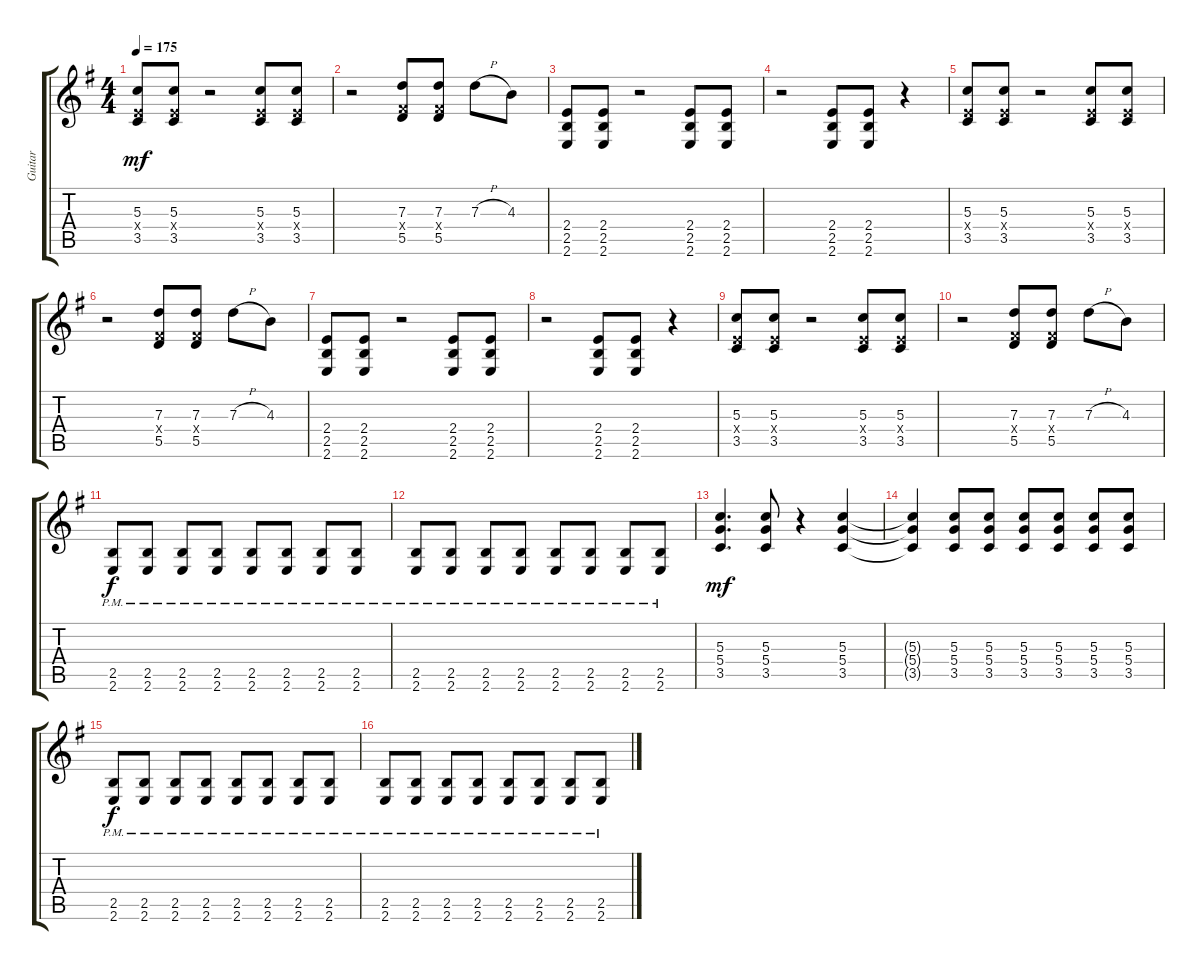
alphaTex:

\track ("Guitar" "Guitar") {instrument electricguitarjazz}
\staff {score tabs}
\tuning (E4 B3 G3 D3 A2 D2) {hide}
\ts (4 4)
\tempo 175
\clef g2
\ks g
(5.3 2.4{x} 3.5).8{dy mf} (5.3 2.4{x} 3.5).8 r.2 (5.3 2.4{x} 3.5).8 (5.3 2.4{x} 3.5).8 |
r.2 (7.3 4.4{x} 5.5).8 (7.3 4.4{x} 5.5).8 7.3{h}.8 4.3.8 |
(2.4 2.5 2.6).8 (2.4 2.5 2.6).8 r.2 (2.4 2.5 2.6).8 (2.4 2.5 2.6).8 |
r.2 (2.4 2.5 2.6).8 (2.4 2.5 2.6).8 r.4 |
(5.3 2.4{x} 3.5).8 (5.3 2.4{x} 3.5).8 r.2 (5.3 2.4{x} 3.5).8 (5.3 2.4{x} 3.5).8 |
r.2 (7.3 4.4{x} 5.5).8 (7.3 4.4{x} 5.5).8 7.3{h}.8 4.3.8 |
(2.4 2.5 2.6).8 (2.4 2.5 2.6).8 r.2 (2.4 2.5 2.6).8 (2.4 2.5 2.6).8 |
r.2 (2.4 2.5 2.6).8 (2.4 2.5 2.6).8 r.4 |
(5.3 2.4{x} 3.5).8 (5.3 2.4{x} 3.5).8 r.2 (5.3 2.4{x} 3.5).8 (5.3 2.4{x} 3.5).8 |
r.2 (7.3 4.4{x} 5.5).8 (7.3 4.4{x} 5.5).8 7.3{h}.8 4.3.8 |
(2.5{pm} 2.6{pm}).8{dy f} (2.5{pm} 2.6{pm}).8 (2.5{pm} 2.6{pm}).8 (2.5{pm} 2.6{pm}).8 (2.5{pm} 2.6{pm}).8 (2.5{pm} 2.6{pm}).8 (2.5{pm} 2.6{pm}).8 (2.5{pm} 2.6{pm}).8 |
(2.5{pm} 2.6{pm}).8 (2.5{pm} 2.6{pm}).8 (2.5{pm} 2.6{pm}).8 (2.5{pm} 2.6{pm}).8 (2.5{pm} 2.6{pm}).8 (2.5{pm} 2.6{pm}).8 (2.5{pm} 2.6{pm}).8 (2.5{pm} 2.6{pm}).8 |
(5.3 5.4 3.5).4{d dy mf} (5.3 5.4 3.5).8 r.4 (5.3 5.4 3.5).4 |
(5.3{t} 5.4{t} 3.5{t}).4 (5.3 5.4 3.5).8 (5.3 5.4 3.5).8 (5.3 5.4 3.5).8 (5.3 5.4 3.5).8 (5.3 5.4 3.5).8 (5.3 5.4 3.5).8 |
(2.5{pm} 2.6{pm}).8{dy f} (2.5{pm} 2.6{pm}).8 (2.5{pm} 2.6{pm}).8 (2.5{pm} 2.6{pm}).8 (2.5{pm} 2.6{pm}).8 (2.5{pm} 2.6{pm}).8 (2.5{pm} 2.6{pm}).8 (2.5{pm} 2.6{pm}).8 |
(2.5{pm} 2.6{pm}).8 (2.5{pm} 2.6{pm}).8 (2.5{pm} 2.6{pm}).8 (2.5{pm} 2.6{pm}).8 (2.5{pm} 2.6{pm}).8 (2.5{pm} 2.6{pm}).8 (2.5{pm} 2.6{pm}).8 (2.5{pm} 2.6{pm}).8
